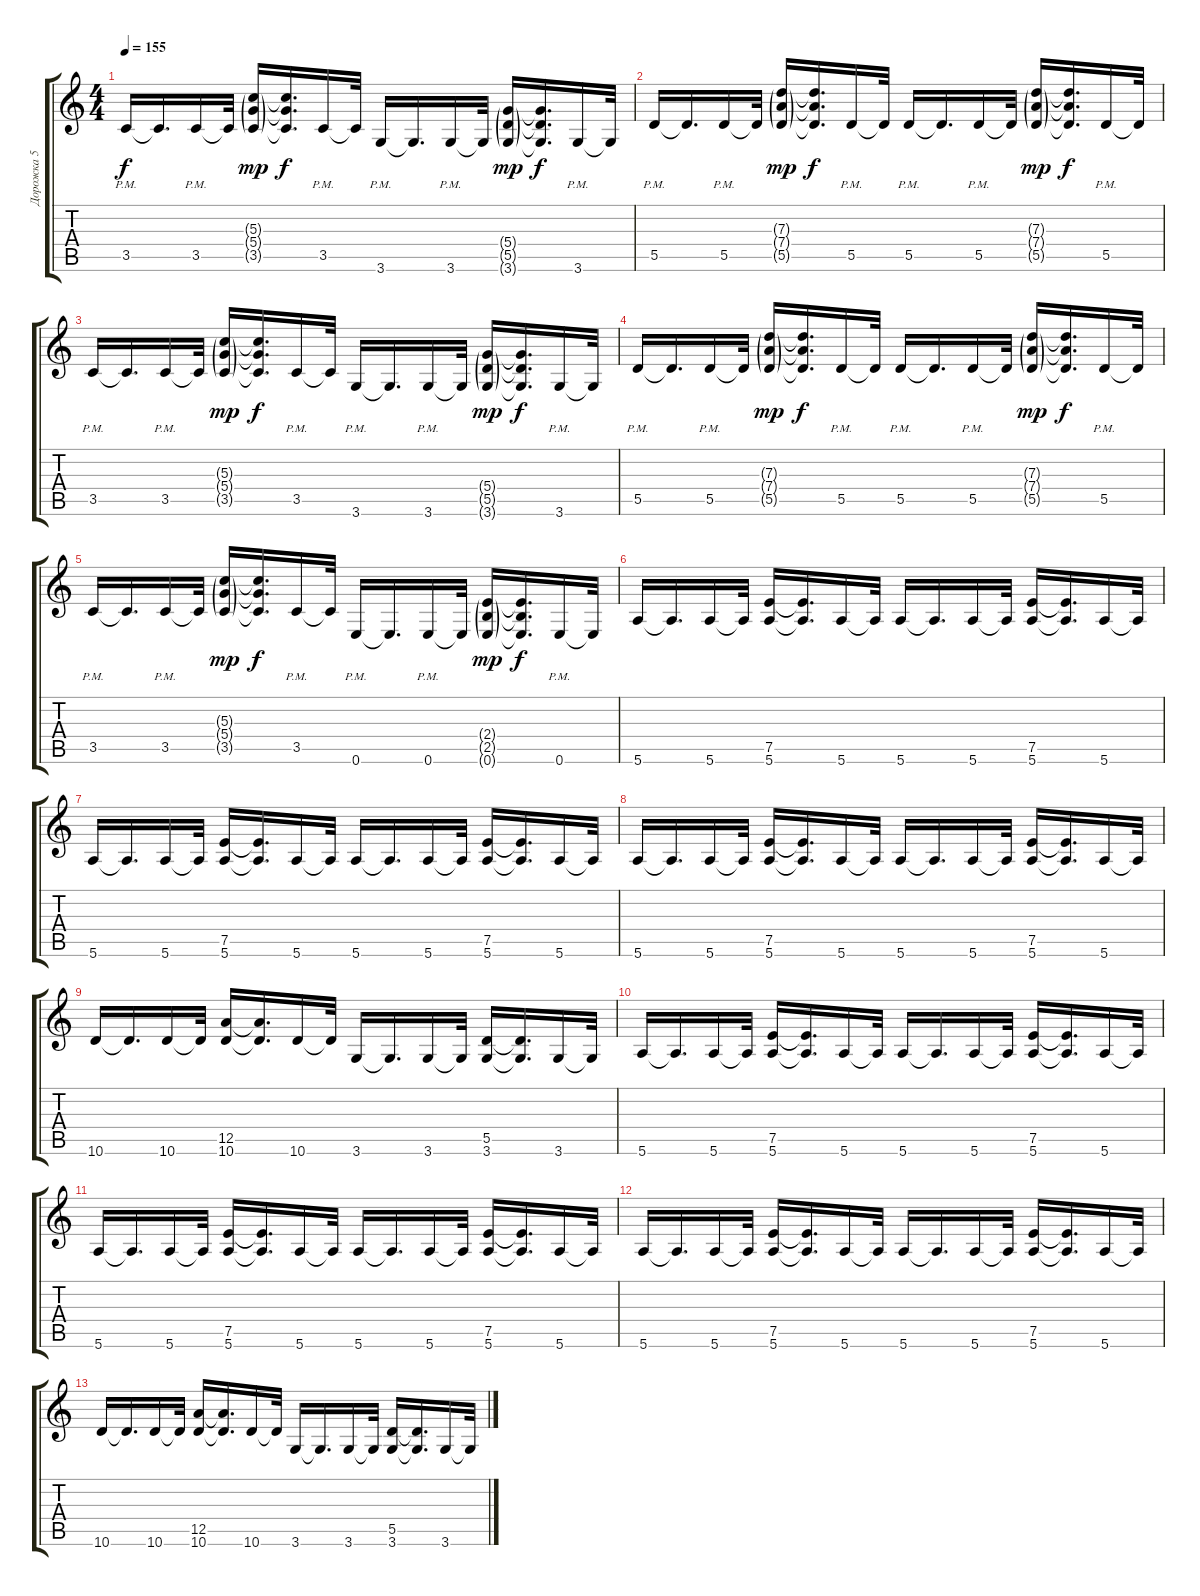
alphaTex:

\track ("Дорожка 5" "Дорожка 5") {instrument overdrivenguitar}
\staff {score tabs}
\tuning (E4 B3 G3 D3 A2 E2) {hide}
\ts (4 4)
\tempo 155
\clef g2
\ks c
3.5{pm}.16{dy f} 3.5{t}.16{d} 3.5{pm}.16 3.5{t}.32 (5.3{g} 5.4{g} 3.5{g}).16{dy mp} (5.3{t} 5.4{t} 3.5{t}).16{d dy f} 3.5{pm}.16 3.5{t}.32 3.6{pm}.16 3.6{t}.16{d} 3.6{pm}.16 3.6{t}.32 (5.4{g} 5.5{g} 3.6{g}).16{dy mp} (5.4{t} 5.5{t} 3.6{t}).16{d dy f} 3.6{pm}.16 3.6{t}.32 |
5.5{pm}.16 5.5{t}.16{d} 5.5{pm}.16 5.5{t}.32 (7.3{g} 7.4{g} 5.5{g}).16{dy mp} (7.3{t} 7.4{t} 5.5{t}).16{d dy f} 5.5{pm}.16 5.5{t}.32 5.5{pm}.16 5.5{t}.16{d} 5.5{pm}.16 5.5{t}.32 (7.3{g} 7.4{g} 5.5{g}).16{dy mp} (7.3{t} 7.4{t} 5.5{t}).16{d dy f} 5.5{pm}.16 5.5{t}.32 |
3.5{pm}.16 3.5{t}.16{d} 3.5{pm}.16 3.5{t}.32 (5.3{g} 5.4{g} 3.5{g}).16{dy mp} (5.3{t} 5.4{t} 3.5{t}).16{d dy f} 3.5{pm}.16 3.5{t}.32 3.6{pm}.16 3.6{t}.16{d} 3.6{pm}.16 3.6{t}.32 (5.4{g} 5.5{g} 3.6{g}).16{dy mp} (5.4{t} 5.5{t} 3.6{t}).16{d dy f} 3.6{pm}.16 3.6{t}.32 |
5.5{pm}.16 5.5{t}.16{d} 5.5{pm}.16 5.5{t}.32 (7.3{g} 7.4{g} 5.5{g}).16{dy mp} (7.3{t} 7.4{t} 5.5{t}).16{d dy f} 5.5{pm}.16 5.5{t}.32 5.5{pm}.16 5.5{t}.16{d} 5.5{pm}.16 5.5{t}.32 (7.3{g} 7.4{g} 5.5{g}).16{dy mp} (7.3{t} 7.4{t} 5.5{t}).16{d dy f} 5.5{pm}.16 5.5{t}.32 |
3.5{pm}.16 3.5{t}.16{d} 3.5{pm}.16 3.5{t}.32 (5.3{g} 5.4{g} 3.5{g}).16{dy mp} (5.3{t} 5.4{t} 3.5{t}).16{d dy f} 3.5{pm}.16 3.5{t}.32 0.6{pm}.16 0.6{t}.16{d} 0.6{pm}.16 0.6{t}.32 (2.4{g} 2.5{g} 0.6{g}).16{dy mp} (2.4{t} 2.5{t} 0.6{t}).16{d dy f} 0.6{pm}.16 0.6{t}.32 |
5.6.16 5.6{t}.16{d} 5.6.16 5.6{t}.32 (7.5 5.6).16 (7.5{t} 5.6{t}).16{d} 5.6.16 5.6{t}.32 5.6.16 5.6{t}.16{d} 5.6.16 5.6{t}.32 (7.5 5.6).16 (7.5{t} 5.6{t}).16{d} 5.6.16 5.6{t}.32 |
5.6.16 5.6{t}.16{d} 5.6.16 5.6{t}.32 (7.5 5.6).16 (7.5{t} 5.6{t}).16{d} 5.6.16 5.6{t}.32 5.6.16 5.6{t}.16{d} 5.6.16 5.6{t}.32 (7.5 5.6).16 (7.5{t} 5.6{t}).16{d} 5.6.16 5.6{t}.32 |
5.6.16 5.6{t}.16{d} 5.6.16 5.6{t}.32 (7.5 5.6).16 (7.5{t} 5.6{t}).16{d} 5.6.16 5.6{t}.32 5.6.16 5.6{t}.16{d} 5.6.16 5.6{t}.32 (7.5 5.6).16 (7.5{t} 5.6{t}).16{d} 5.6.16 5.6{t}.32 |
10.6.16 10.6{t}.16{d} 10.6.16 10.6{t}.32 (12.5 10.6).16 (12.5{t} 10.6{t}).16{d} 10.6.16 10.6{t}.32 3.6.16 3.6{t}.16{d} 3.6.16 3.6{t}.32 (5.5 3.6).16 (5.5{t} 3.6{t}).16{d} 3.6.16 3.6{t}.32 |
5.6.16 5.6{t}.16{d} 5.6.16 5.6{t}.32 (7.5 5.6).16 (7.5{t} 5.6{t}).16{d} 5.6.16 5.6{t}.32 5.6.16 5.6{t}.16{d} 5.6.16 5.6{t}.32 (7.5 5.6).16 (7.5{t} 5.6{t}).16{d} 5.6.16 5.6{t}.32 |
5.6.16 5.6{t}.16{d} 5.6.16 5.6{t}.32 (7.5 5.6).16 (7.5{t} 5.6{t}).16{d} 5.6.16 5.6{t}.32 5.6.16 5.6{t}.16{d} 5.6.16 5.6{t}.32 (7.5 5.6).16 (7.5{t} 5.6{t}).16{d} 5.6.16 5.6{t}.32 |
5.6.16 5.6{t}.16{d} 5.6.16 5.6{t}.32 (7.5 5.6).16 (7.5{t} 5.6{t}).16{d} 5.6.16 5.6{t}.32 5.6.16 5.6{t}.16{d} 5.6.16 5.6{t}.32 (7.5 5.6).16 (7.5{t} 5.6{t}).16{d} 5.6.16 5.6{t}.32 |
10.6.16 10.6{t}.16{d} 10.6.16 10.6{t}.32 (12.5 10.6).16 (12.5{t} 10.6{t}).16{d} 10.6.16 10.6{t}.32 3.6.16 3.6{t}.16{d} 3.6.16 3.6{t}.32 (5.5 3.6).16 (5.5{t} 3.6{t}).16{d} 3.6.16 3.6{t}.32
